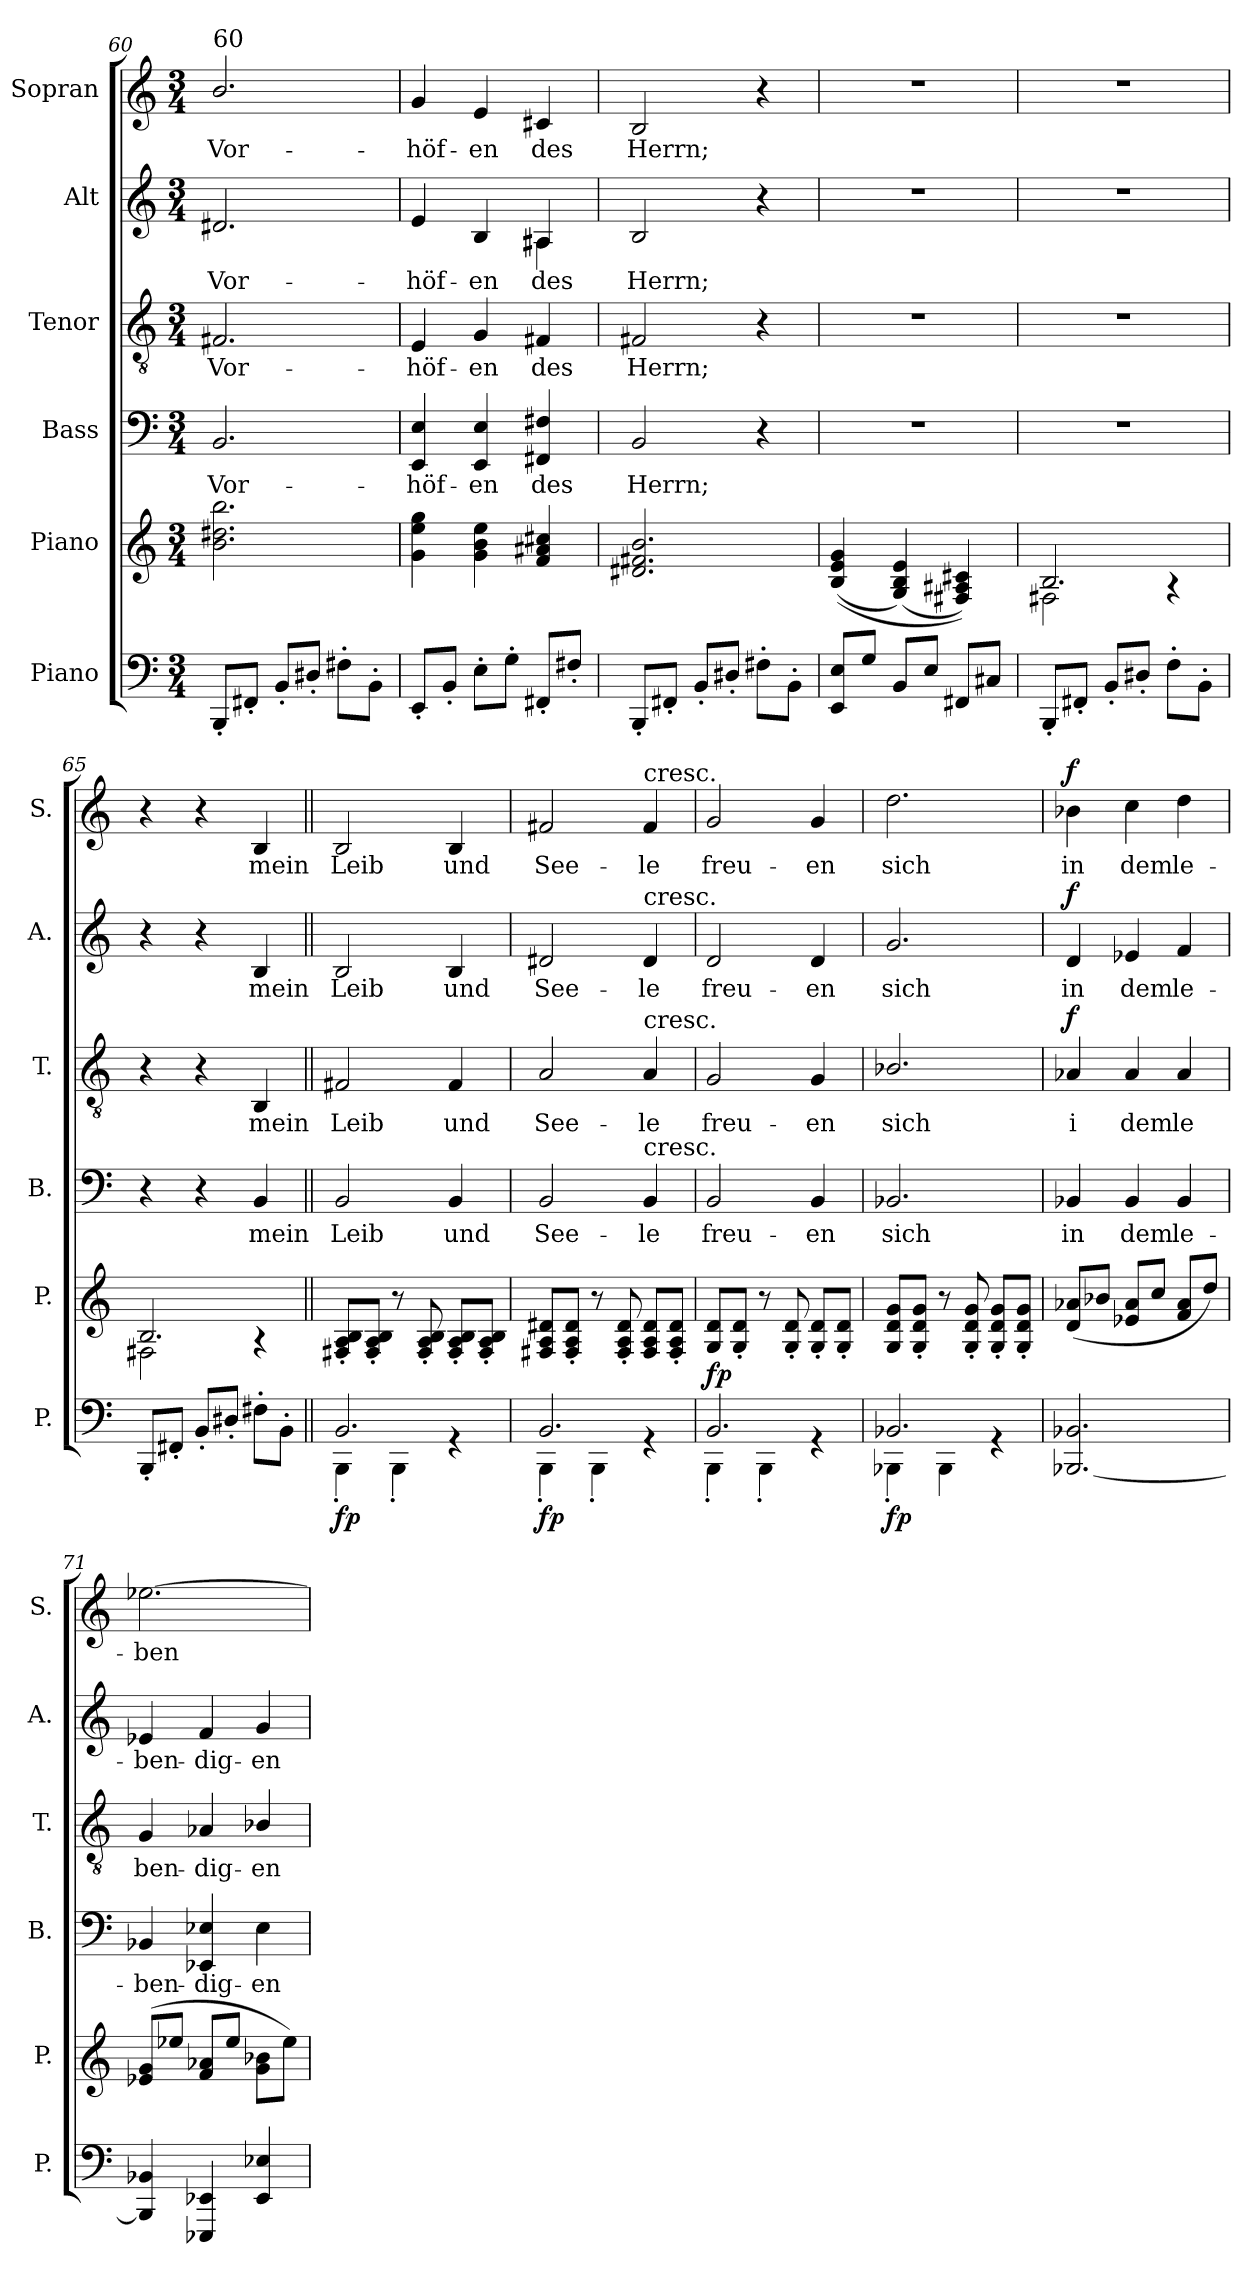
**kern	**dynam	**kern	**dynam	**kern	**text	**kern	**text	**dynam	**kern	**text	**dynam	**kern	**text	**dynam
*part6	*part6	*part5	*part5	*part4	*part4	*part3	*part3	*part3	*part2	*part2	*part2	*part1	*part1	*part1
*staff6	*staff6	*staff5	*staff5	*staff4	*staff4	*staff3	*staff3	*staff3	*staff2	*staff2	*staff2	*staff1	*staff1	*staff1
*I"Piano	*	*I"Piano	*	*I"Bass	*	*I"Tenor	*	*	*I"Alt	*	*	*I"Sopran	*	*
*I'P.	*	*I'P.	*	*I'B.	*	*I'T.	*	*	*I'A.	*	*	*I'S.	*	*
*clefF4	*	*clefG2	*	*clefF4	*	*clefGv2	*	*	*clefG2	*	*	*clefG2	*	*
*k[]	*	*k[]	*	*k[]	*	*k[]	*	*	*k[]	*	*	*k[]	*	*
*M3/4	*	*M3/4	*	*M3/4	*	*M3/4	*	*	*M3/4	*	*	*M3/4	*	*
=60	=60	=60	=60	=60	=60	=60	=60	=60	=60	=60	=60	=60	=60	=60
!	!	!	!	!	!	!	!	!	!	!	!	!LO:TX:a:t=60	!	!
!	!	!	!	!	!LO:LY:b	!	!LO:LY:b	!	!	!LO:LY:b	!	!	!LO:LY:b	!
8BBB'/L	.	2.b\ 2.dd#X\ 2.bb\	.	2.BB/	Vor-	2.F#X/	Vor-	.	2.d#X/	Vor-	.	2.b/	Vor-	.
8FF#X'/J	.	.	.	.	.	.	.	.	.	.	.	.	.	.
8BB'/L	.	.	.	.	.	.	.	.	.	.	.	.	.	.
8D#X'/J	.	.	.	.	.	.	.	.	.	.	.	.	.	.
8F#X'\L	.	.	.	.	.	.	.	.	.	.	.	.	.	.
8BB'\J	.	.	.	.	.	.	.	.	.	.	.	.	.	.
=61	=61	=61	=61	=61	=61	=61	=61	=61	=61	=61	=61	=61	=61	=61
!	!	!	!	!	!LO:LY:b	!	!LO:LY:b	!	!	!LO:LY:b	!	!	!LO:LY:b	!
*	*	*	*	*	*	*	*	*	*^	*	*	*	*	*
8EE'/L	.	4g\ 4ee\ 4gg\	.	4EE/ 4E/	-höf-	4E/	-höf-	.	4e/	2ryy	-höf-	.	4g/	-höf-	.
8BB'/J	.	.	.	.	.	.	.	.	.	.	.	.	.	.	.
!	!	!	!	!	!LO:LY:b	!	!LO:LY:b	!	!	!	!LO:LY:b	!	!	!LO:LY:b	!
8E'\L	.	4g\ 4b\ 4ee\	.	4EE/ 4E/	-en	4G/	-en	.	4B/	.	-en	.	4e/	-en	.
8G'\J	.	.	.	.	.	.	.	.	.	.	.	.	.	.	.
!	!	!	!	!	!LO:LY:b	!	!LO:LY:b	!	!	!	!LO:LY:b	!	!	!LO:LY:b	!
8FF#X'/L	.	4f/ 4a#X/ 4cc#X/	.	4FF#X/ 4F#X/	des	4F#X/	des	.	4A#X/	4A#\	des	.	4c#X/	des	.
8F#X'/J	.	.	.	.	.	.	.	.	.	.	.	.	.	.	.
*	*	*	*	*	*	*	*	*	*v	*v	*	*	*	*	*
=62	=62	=62	=62	=62	=62	=62	=62	=62	=62	=62	=62	=62	=62	=62
!	!	!	!	!	!LO:LY:b	!	!LO:LY:b	!	!	!LO:LY:b	!	!	!LO:LY:b	!
8BBB'/L	.	2.d#X/ 2.f#X/ 2.b/	.	2BB/	Herrn;	2F#X/	Herrn;	.	2B/	Herrn;	.	2B/	Herrn;	.
8FF#X'/J	.	.	.	.	.	.	.	.	.	.	.	.	.	.
8BB'/L	.	.	.	.	.	.	.	.	.	.	.	.	.	.
8D#X'/J	.	.	.	.	.	.	.	.	.	.	.	.	.	.
8F#X'\L	.	.	.	4r	.	4r	.	.	4r	.	.	4r	.	.
8BB'\J	.	.	.	.	.	.	.	.	.	.	.	.	.	.
=63	=63	=63	=63	=63	=63	=63	=63	=63	=63	=63	=63	=63	=63	=63
8EE/ 8E/L	.	(<(<4B/ 4e/ 4g/	.	2.rF	.	2.rd	.	.	2.rdd	.	.	2.rdd	.	.
8G/J	.	.	.	.	.	.	.	.	.	.	.	.	.	.
8BB/L	.	(<4G/ 4B/ 4e/)	.	.	.	.	.	.	.	.	.	.	.	.
8E/J	.	.	.	.	.	.	.	.	.	.	.	.	.	.
8FF#X/L	.	4F#X/ 4A#X/ 4c#X/))	.	.	.	.	.	.	.	.	.	.	.	.
8C#X/J	.	.	.	.	.	.	.	.	.	.	.	.	.	.
!!LO:LB:g=z
=64	=64	=64	=64	=64	=64	=64	=64	=64	=64	=64	=64	=64	=64	=64
*	*	*^	*	*	*	*	*	*	*	*	*	*	*	*
8BBB'/L	.	2.B/	2F#X\	.	2.rF	.	2.rd	.	.	2.rdd	.	.	2.rdd	.	.
8FF#X'/J	.	.	.	.	.	.	.	.	.	.	.	.	.	.	.
8BB'/L	.	.	.	.	.	.	.	.	.	.	.	.	.	.	.
8D#X'/J	.	.	.	.	.	.	.	.	.	.	.	.	.	.	.
8F'\L	.	.	4rA	.	.	.	.	.	.	.	.	.	.	.	.
8BB'\J	.	.	.	.	.	.	.	.	.	.	.	.	.	.	.
=65	=65	=65	=65	=65	=65	=65	=65	=65	=65	=65	=65	=65	=65	=65	=65
8BBB'/L	.	2.B/	2F#X\	.	4r	.	4r	.	.	4r	.	.	4r	.	.
8FF#X'/J	.	.	.	.	.	.	.	.	.	.	.	.	.	.	.
8BB'/L	.	.	.	.	4r	.	4r	.	.	4r	.	.	4r	.	.
8D#X'/J	.	.	.	.	.	.	.	.	.	.	.	.	.	.	.
!	!	!	!	!	!	!LO:LY:b	!	!LO:LY:b	!	!	!LO:LY:b	!	!	!LO:LY:b	!
8F#X'\L	.	.	4rA	.	4BB/	mein	4BB/	mein	.	4B/	mein	.	4B/	mein	.
8BB'\J	.	.	.	.	.	.	.	.	.	.	.	.	.	.	.
*	*	*v	*v	*	*	*	*	*	*	*	*	*	*	*	*
=66||	=66||	=66||	=66||	=66||	=66||	=66||	=66||	=66||	=66||	=66||	=66||	=66||	=66||	=66||
*^	*	*	*	*	*	*	*	*	*	*	*	*	*	*
!	!	!LO:DY:b	!	!	!	!LO:LY:b	!	!LO:LY:b	!	!	!LO:LY:b	!	!	!LO:LY:b	!
2.BB/	4BBB'\	fp	8F#X/' 8A/' 8B/'L	.	2BB/	Leib	2F#X/	Leib	.	2B/	Leib	.	2B/	Leib	.
.	.	.	8F#/' 8A/' 8B/'J	.	.	.	.	.	.	.	.	.	.	.	.
.	4BBB'\	.	8r	.	.	.	.	.	.	.	.	.	.	.	.
.	.	.	8F#/' 8A/' 8B/'	.	.	.	.	.	.	.	.	.	.	.	.
!	!	!	!	!	!	!LO:LY:b	!	!LO:LY:b	!	!	!LO:LY:b	!	!	!LO:LY:b	!
.	4rGG	.	8F#/' 8A/' 8B/'L	.	4BB/	und	4F#/	und	.	4B/	und	.	4B/	und	.
.	.	.	8F#/' 8A/' 8B/'J	.	.	.	.	.	.	.	.	.	.	.	.
=67	=67	=67	=67	=67	=67	=67	=67	=67	=67	=67	=67	=67	=67	=67	=67
!	!	!LO:DY:b	!	!	!	!LO:LY:b	!	!LO:LY:b	!	!	!LO:LY:b	!	!	!LO:LY:b	!
2.BB/	4BBB'\	fp	8F#X/ 8A/ 8d#X/L	.	2BB/	See-	2A/	See-	.	2d#X/	See-	.	2f#X/	See-	.
.	.	.	8F#/' 8A/' 8d#/'J	.	.	.	.	.	.	.	.	.	.	.	.
.	4BBB'\	.	8r	.	.	.	.	.	.	.	.	.	.	.	.
.	.	.	8F#/' 8A/' 8d#/'	.	.	.	.	.	.	.	.	.	.	.	.
!	!	!	!	!	!	!	!	!	!	!	!	!	!LO:TX:a:t=cresc.	!	!
!	!	!	!	!	!	!	!	!	!	!LO:TX:a:t=cresc.	!	!	!	!	!
!	!	!	!	!	!	!	!LO:TX:a:t=cresc.	!	!	!	!	!	!	!	!
!	!	!	!	!	!LO:TX:a:t=cresc.	!	!	!	!	!	!	!	!	!	!
!	!	!	!	!	!	!LO:LY:b	!	!LO:LY:b	!	!	!LO:LY:b	!	!	!LO:LY:b	!
.	4rGG	.	8F#/ 8A/ 8d#/L	.	4BB/	-le	4A/	-le	.	4d#/	-le	.	4f#/	-le	.
.	.	.	8F#/' 8A/' 8d#/'J	.	.	.	.	.	.	.	.	.	.	.	.
=68	=68	=68	=68	=68	=68	=68	=68	=68	=68	=68	=68	=68	=68	=68	=68
!	!	!	!	!LO:DY:b	!	!LO:LY:b	!	!LO:LY:b	!	!	!LO:LY:b	!	!	!LO:LY:b	!
2.BB/	4BBB'\	.	8G/ 8d/L	fp	2BB/	freu-	2G/	freu-	.	2d/	freu-	.	2g/	freu-	.
.	.	.	8G/' 8d/'J	.	.	.	.	.	.	.	.	.	.	.	.
.	4BBB'\	.	8r	.	.	.	.	.	.	.	.	.	.	.	.
.	.	.	8G/' 8d/'	.	.	.	.	.	.	.	.	.	.	.	.
!	!	!	!	!	!	!LO:LY:b	!	!LO:LY:b	!	!	!LO:LY:b	!	!	!LO:LY:b	!
.	4rGG	.	8G/' 8d/'L	.	4BB/	-en	4G/	-en	.	4d/	-en	.	4g/	-en	.
.	.	.	8G/' 8d/'J	.	.	.	.	.	.	.	.	.	.	.	.
=69	=69	=69	=69	=69	=69	=69	=69	=69	=69	=69	=69	=69	=69	=69	=69
!	!	!LO:DY:b	!	!	!	!LO:LY:b	!	!LO:LY:b	!	!	!LO:LY:b	!	!	!LO:LY:b	!
2.BB-X/	4BBB-X'\	fp	8G/ 8d/ 8g/L	.	2.BB-X/	sich	2.B-X/	sich	.	2.g/	sich	.	2.dd\	sich	.
.	.	.	8G/' 8d/' 8g/'J	.	.	.	.	.	.	.	.	.	.	.	.
.	4BBB-\	.	8r	.	.	.	.	.	.	.	.	.	.	.	.
.	.	.	8G/' 8d/' 8g/'	.	.	.	.	.	.	.	.	.	.	.	.
.	4rGG	.	8G/' 8d/' 8g/'L	.	.	.	.	.	.	.	.	.	.	.	.
.	.	.	8G/' 8d/' 8g/'J	.	.	.	.	.	.	.	.	.	.	.	.
*v	*v	*	*	*	*	*	*	*	*	*	*	*	*	*	*
!!LO:PB:g=z
=70	=70	=70	=70	=70	=70	=70	=70	=70	=70	=70	=70	=70	=70	=70
!	!	!	!	!	!LO:LY:b	!	!LO:LY:b	!LO:DY:b	!	!LO:LY:b	!LO:DY:b	!	!LO:LY:b	!LO:DY:b
[2.BBB-X/ 2.BB-X/	.	(<8d/ 8a-X/L	.	4BB-X/	in	4A-X/	i	f	4d/	in	f	4b-X\	in	f
.	.	8b-X/J	.	.	.	.	.	.	.	.	.	.	.	.
!	!	!	!	!	!LO:LY:b	!	!LO:LY:b	!	!	!LO:LY:b	!	!	!LO:LY:b	!
.	.	8e-X/ 8a-/L	.	4BB-/	dem	4A-/	dem	.	4e-X/	dem	.	4cc\	dem	.
.	.	8cc/J	.	.	.	.	.	.	.	.	.	.	.	.
!	!	!	!	!	!LO:LY:b	!	!LO:LY:b	!	!	!LO:LY:b	!	!	!LO:LY:b	!
.	.	8f/ 8a-/L	.	4BB-/	le-	4A-/	le	.	4f/	le-	.	4dd\	le-	.
.	.	8dd/J)	.	.	.	.	.	.	.	.	.	.	.	.
=71	=71	=71	=71	=71	=71	=71	=71	=71	=71	=71	=71	=71	=71	=71
!	!	!	!	!	!LO:LY:b	!	!LO:LY:b	!	!	!LO:LY:b	!	!	!LO:LY:b	!
4BBB-/] 4BB-X/	.	(>8e-X/ 8g/L	.	4BB-X/	-ben-	4G/	ben-	.	4e-X/	-ben-	.	[2.ee-X\	-ben-	.
.	.	8ee-X/J	.	.	.	.	.	.	.	.	.	.	.	.
!	!	!	!	!	!LO:LY:b	!	!LO:LY:b	!	!	!LO:LY:b	!	!	!	!
4EEE-X/ 4EE-X/	.	8f/ 8a-X/L	.	4EE-X/ 4E-X/	-dig-	4A-X/	-dig-	.	4f/	-dig-	.	.	.	.
.	.	8ee-/J	.	.	.	.	.	.	.	.	.	.	.	.
!	!	!	!	!	!LO:LY:b	!	!LO:LY:b	!	!	!LO:LY:b	!	!	!	!
4EE-/ 4E-X/	.	8g\ 8b-X\L	.	4E-\	-en	4B-X/	-en	.	4g/	-en	.	.	.	.
.	.	8ee-\J)	.	.	.	.	.	.	.	.	.	.	.	.
=	=	=	=	=	=	=	=	=	=	=	=	=	=	=
*-	*-	*-	*-	*-	*-	*-	*-	*-	*-	*-	*-	*-	*-	*-
